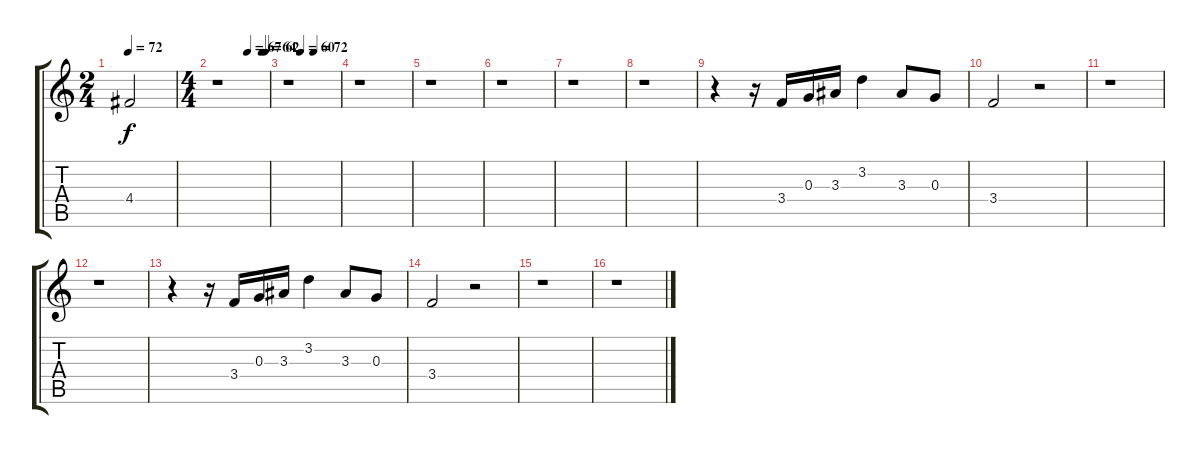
\track (" " " ") {instrument electricguitarjazz}
\staff {score tabs}
\tuning (E4 B3 G3 D3 A2 E2) {hide}
\ts (2 4)
\tempo 72
\clef g2
\ks c
4.4.2{dy f} |
\ts (4 4)
\tempo (67 0.59375)
\tempo (64 0.875)
\tempo (62 0.9375)
r.1 |
\tempo (60 0.25)
\tempo (72 0.5)
r.1 |
r.1 |
r.1 |
r.1 |
r.1 |
r.1 |
r.4 r.16 3.4.16 0.3.16 3.3.16 3.2.4 3.3.8 0.3.8 |
3.4.2 r.2 |
r.1 |
r.1 |
r.4 r.16 3.4.16 0.3.16 3.3.16 3.2.4 3.3.8 0.3.8 |
3.4.2 r.2 |
r.1 |
r.1
